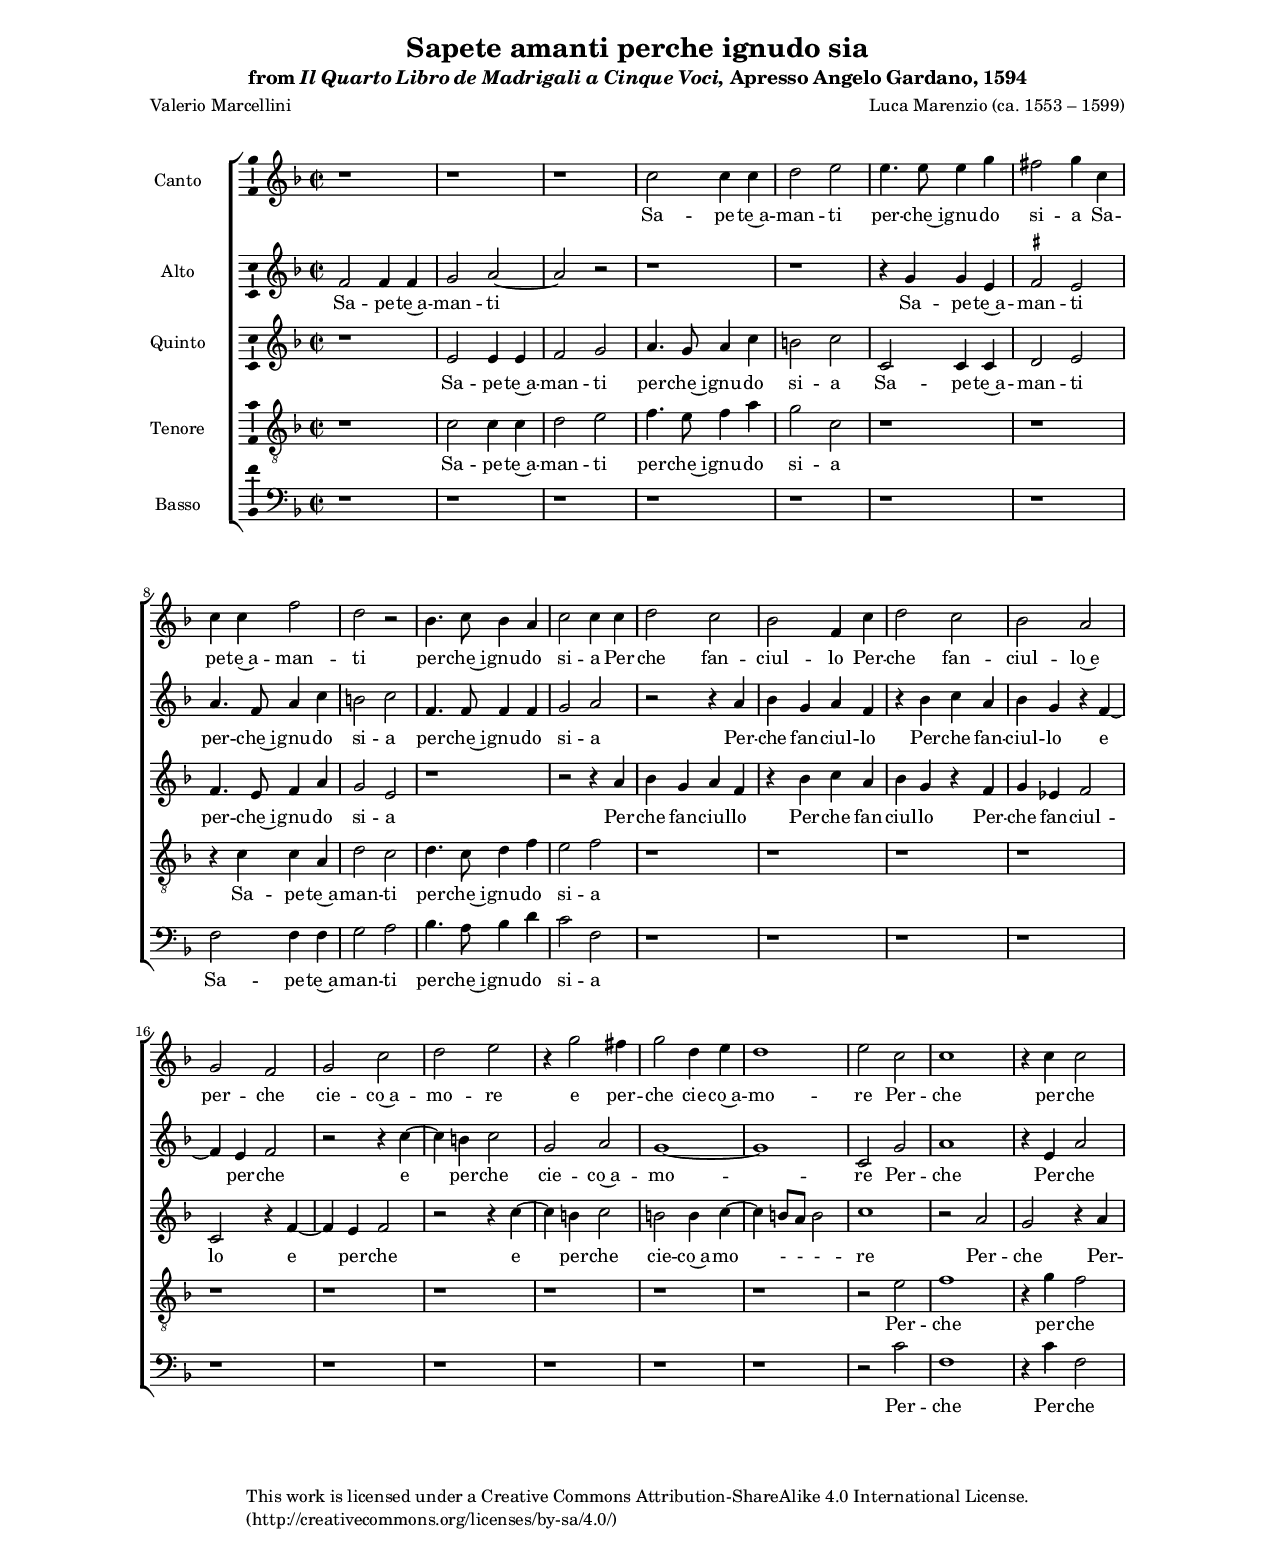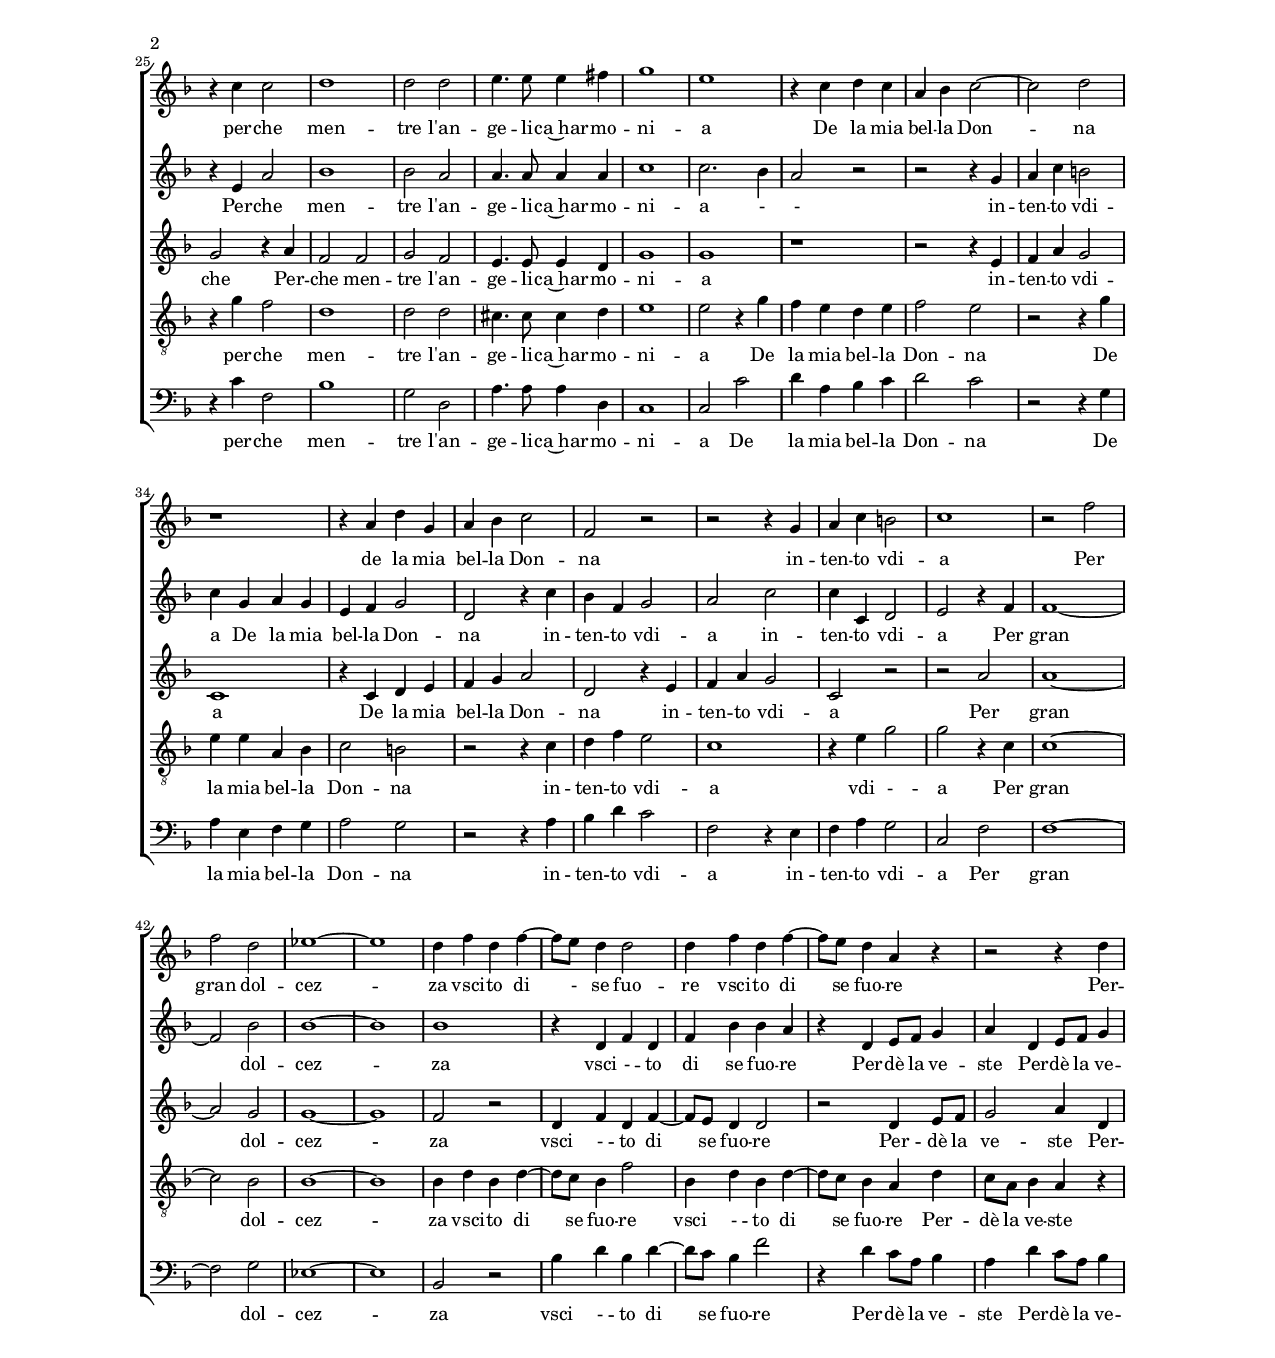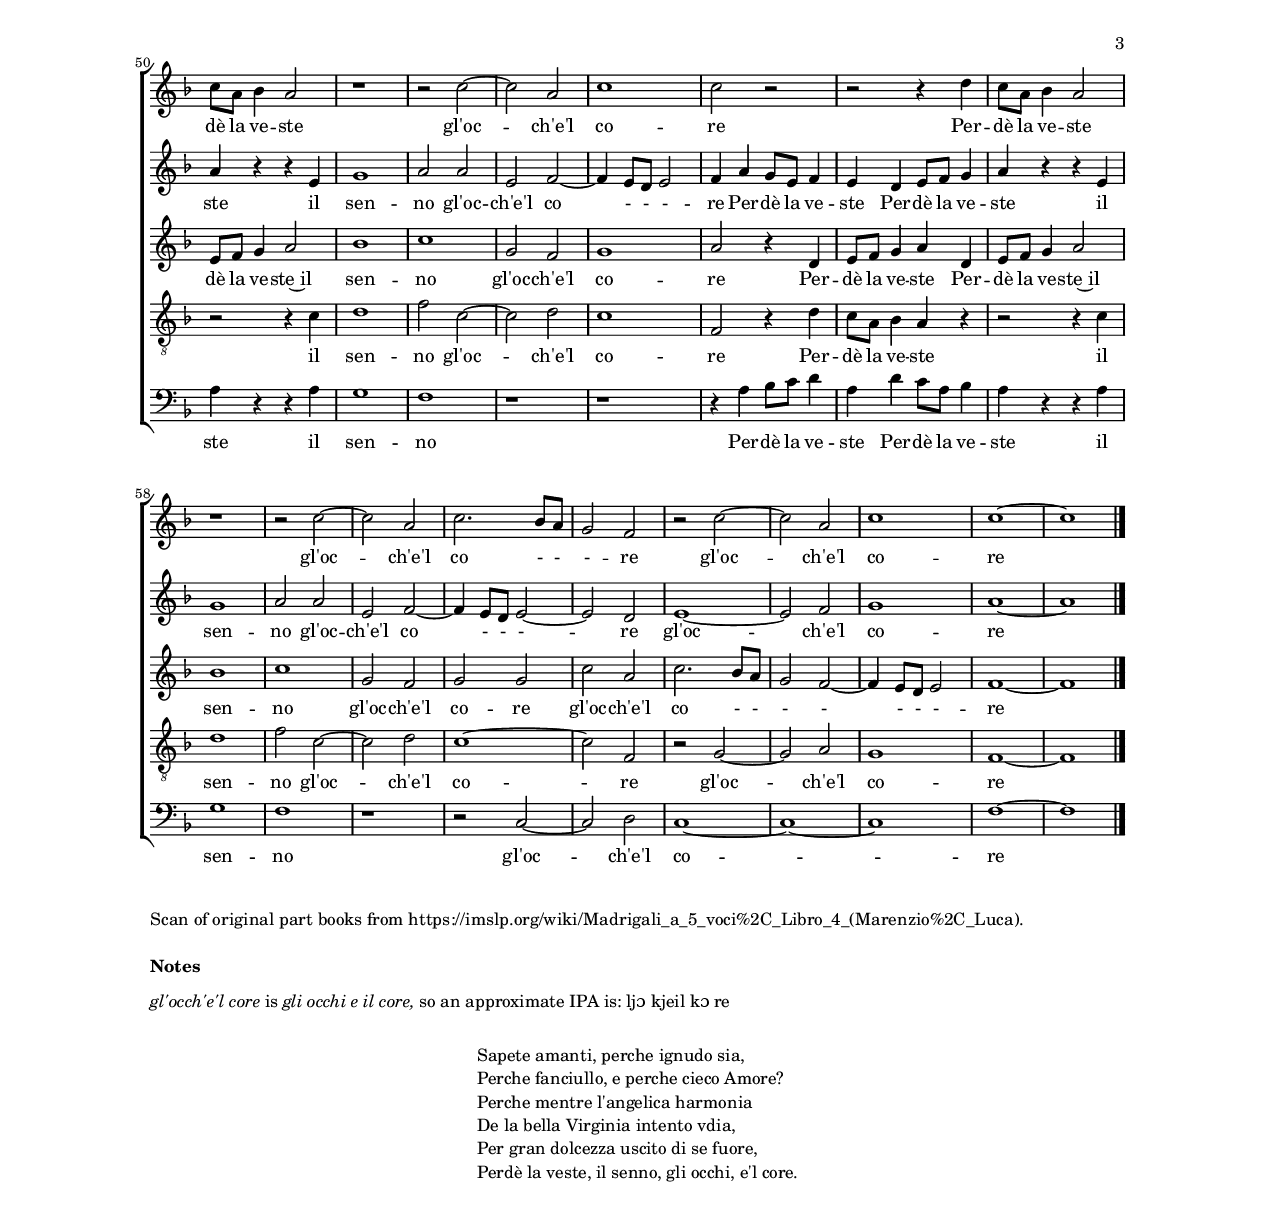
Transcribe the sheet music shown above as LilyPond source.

\language "english"

global = {
  \key f \major
  \time 2/2
}

ficta = { \once \set suggestAccidentals = ##t }

cantoNotes = {
  \transpose c' c' {
    \set Staff.instrumentName = #"Canto  "

    \clef "treble"
    \relative c'' {
      % line 1
      % Sapete
      r\breve r1 c2 c4 c4 d2 e2 e4. e8 e4 g4 fs2 g4
      % Sapete
      c,4 c4 c4 f2 d2
      r2 bf4. c8 bf4 a4 c2 c4
      % Perche
      c4 d2 c2

      % line 2
      bf2 f4 c'4 d2 c2 bf2 a2 g2 f2 g2 c2 d2 e2
      % e perche
      r4 g2 fs4 g2 d4 e4 d1 e2
      % Perche
      c2 c1
      r4 c4 c2
      r4 c4 c2 d1 d2 d2

      % line 3
      e4. e8 e4 fs4 g1 e1
      % De la mia
      r4 c4 d4 c4 a4 bf4 c1 d2
      % de la mia
      r1 r4 a4 d4 g,4 a4 bf4 c2 f,2
      % intento 
      r2 r2 r4 g4 a4 c4 b2 c1
      % Per gran
      r2 f2 f2 d2

      % line 4
      ef\breve d4 f4 d4 f4. e8 d4 d2 d4 f4 d4 f4. e8 d4 a4 r4
      % Perdè la veste
      r2 r4 d4 c8 a8 bf4 a2
      % gl'occh'e'l core
      r1 r2 c1 a2 c1 c2
      % Perdè la veste
      r2 r2 r4 d4 c8 a8 bf4 a2
      r1

      % line 5
      % gl'occh'e'l core
      r2 c1 a2 c2. bf8 a8 g2 f2
      % gl'occh'
      r2 c'1 a2 c1 c\breve
    }
    \override Staff.BarLine.transparent = ##f
    \bar "|."
  }
}

cantoLyrics = \lyricmode {
  % line 1
  Sa -- pe -- te~a -- man -- ti per -- che~i -- gnu -- do si -- a
  Sa -- pe -- te~a -- man -- ti
  per -- che~i -- gnu -- do si -- a
  Per -- che fan --

  % line 2
  ciul -- lo Per -- che fan -- ciul -- lo~e
  per -- che cie -- co~a -- mo -- re
  e per -- che cie -- co~a -- mo -- re
  Per -- che
  per -- che
  per -- che men -- tre l'an --

  % line 3
  ge -- li -- ca~har -- mo -- ni -- a
  De la mia bel -- la Don -- na
  de la mia bel -- la Don -- na
  in -- ten -- to vdi -- a
  Per gran dol --

  % line 4
  cez -- za vsci -- to di - se fuo -- re
  vsci -- to di se fuo -- re
  Per -- dè la ve -- ste
  gl'oc -- ch'e'l co -- re
  Per -- dè la ve -- ste

  % line 5
  gl'oc -- ch'e'l co - - - -- re
  gl'oc -- ch'e'l co -- re
}

altoNotes = {
  \transpose c' c' {
    \set Staff.instrumentName = #"Alto  "

    \clef "treble"
    \relative c' {
      % line 1
      % Sapete amanti
      f2 f4 f4 g2 a1
      r2 r1 r1 r4 g4 g4 e4 \ficta fs2 e2
      % perche ignudo
      a4. f8 a4 c4 b2 c2
      % perche ignudo
      f,4. f8 f4 f4 g2 a2
      % Per-
      r2 r4 a4

      % line 2
      % -che fanciullo
      bf4 g4 a4 f4
      % Perche
      r4 bf4 c4 a4 bf4 g4
      % e perche
      r4 f2 e4 f2
      % e perche
      r2 r4 c'2 b4 c2 g2 a2 g\breve c,2
      % Perche
      g'2 a1
      r4 e4 a2
      % Perche mentre
      r4 e4 a2 bf1 bf2 a2

      % line 3
      a4. a8 a4 a4 c1 c2. bf4 a2
      % intento vdia
      r2 r2 r4 g4 a4 c4 b2 c4
      % De la mia
      g4 a4 g4 e4 f4 g2 d2
      % intento vdia
      r4 c'4 bf4 f4 g2 a2 c2 c4 c,4 d2 e2
      % Per
      r4 f4

      % line 4
      % gran dolcezza
      f1. bf2 bf\breve bf1
      % vscito di se fuore
      r4 d,4 f4 d4 f4 bf4 bf4 a4
      % Perdè la veste
      r4 d,4 e8 f8 g4 a4 d,4 e8 f8 g4 a4 r4
      % il senno
      r4 e4 g1 a2 a2 e2 f2. e8 d8 e2 f4
      % Per-
      a4

      % line 5
      % de la veste
      g8 e8 f4 e4 d4 e8 f8 g4 a4 r4
      % il fenno
      r4 e4 g1 a2 a2 e2 f2. e8 d8 e1 d2 e1. f2 g1 a\breve
    }
  }
}

altoLyrics = \lyricmode {
  % line 1
  Sa -- pe -- te~a -- man -- ti
  Sa -- pe -- te~a -- man -- ti
  per -- che~i -- gnu -- do si -- a
  per -- che~i -- gnu -- do si -- a
  Per --

  % line 2
  che fan -- ciul -- lo
  Per -- che fan -- ciul -- lo
  e per -- che
  e per -- che cie -- co~a -- mo -- re
  Per -- che
  Per -- che
  Per -- che men -- tre l'an --

  % line 3
  ge -- li -- ca~har -- mo -- ni -- a - -
  in -- ten -- to vdi -- a
  De la mia bel -- la Don -- na
  in -- ten -- to vdi -- a
  in -- ten -- to vdi -- a
  Per

  % line 4
  gran dol -- cez -- za
  vsci - -- to di se fuo -- re
  Per -- dè la ve -- ste
  Per -- dè la ve -- ste
  il sen -- no gl'oc -- ch'e'l co - - - -- re
  Per --

  % line 5
  dè la ve -- ste
  Per -- dè la ve -- ste
  il sen -- no gl'oc -- ch'e'l co - - - -- re
  gl'oc -- ch'e'l co -- re
}

tenoreNotes = {
  \transpose c' c' {
    \set Staff.instrumentName = #"Tenore  "

    \clef "treble_8"
    \relative c' {
      % line 1
      r1
      % Sapete amanti
      c2 c4 c4 d2 e2 f4. e8 f4 a4 g2 c,2
      r\breve r4 c4 c4 a4 d2 c2 d4. c8 d4 f4 e2 f2
      r1 r\breve*2 r\breve*2 r1

      % line 2
      % Perche
      r2 e2 f1
      r4 g4 f2
      % perche mentre
      r4 g4 f2 d1 d2 d2 cs4. cs8 cs4 d4 e1 e2
      % De la mio bella
      r4 g4 f4 e4 d4 e4 f2 e2
      r2 r4 g4 e4 e4 a,4 bf4 c2 b2

      % line 3
      % intento vdia
      r2 r4 c4 d4 f4 e2 c1
      r4 e4 g2 g2
      % Per gran
      r4 c,4 c1. bf2
      bf\breve
      bf4 d4 bf4 d4. c8 bf4 f'2 bf,4 d4 bf4 d4. c8 bf4
          a4 d4 c8 a8 bf4 a4 r4
      % il
      r2 r4 c4

      % line 4
      % senno
      d1 f2 c1 d2 c1 f,2
      % Perdè la veste
      r4 d'4 c8 a8 bf4 a4 r4
      r2 r4 c4 d1 f2 c1 d2 c1. f,2
      r2 g1 a2 g1 f\breve
    }
  }
}

tenoreLyrics = \lyricmode {
  % line 1
  Sa -- pe -- te~a -- man -- ti
  per -- che~i -- gnu -- do si -- a
  Sa -- pe -- te~a -- man -- ti
  per -- che~i -- gnu -- do si -- a

  % line 2
  Per -- che
  per -- che
  per -- che men -- tre l'an -- ge -- li -- ca~har -- mo -- ni -- a
  De la mia bel -- la Don -- na
  De la mia bel -- la Don -- na

  % line 3
  in -- ten -- to vdi -- a
  vdi - -- a
  Per gran dol -- cez -- za
  vsci -- to di se fuo -- re
  vsci - -- to di se fuo -- re
  Per -- dè la ve -- ste
  il

  % line 4
  sen -- no gl'oc -- ch'e'l co -- re
  Per -- dè la ve -- ste
  il sen -- no gl'oc -- ch'e'l co -- re
  gl'oc -- ch'e'l co -- re
}

bassoNotes = {
  \transpose c' c' {
    \set Staff.instrumentName = #"Basso  "

    \clef "bass"
    \relative c {
      % line 1
      r\breve*2 r\breve r1
      % Sapate amani
      f2 f4 f4 g2 a2 bf4. a8 bf4 d4 c2 f,2
      r1 r\breve*2 r\breve*2 r1
      % Perche
      r2 c'2 f,1
      r4 c'4 f,2
      r4 c'4 f,2 bf1 g2 d2
      
      % line 2
      % gelica harmonia
      a'4. a8 a4 d,4 c1 c2
      % De la mia bella
      c'2 d4 a4 bf4 c4 d2 c2
      r2 r4 g4 a4 e4 f4 g4 a2 g2
      % intento
      r2 r4 a4 bf4 d4 c2 f,2
      r4 e4 f4 a4 g2 c,2
      % Per
      f2

      % line 3
      % gran dolcezza
      f1. g2
      ef\breve bf2
      % vscito
      r2 bf'4 d4 bf4 d4. c8 bf4 f'2
      % Perdè la veste
      r4 d4 c8 a8 bf4 a4 d4 c8 a8 bf4 a4 r4
      % il senno
      r4 a4 g1 f1
      r\breve r4 a4 bf8 c8 d4 a4 d4 c8 a8 bf4

      % line 4
      a4 r4
      r4 a4 g1 f1
      r1 r2 c1 d2 c\breve. f\breve
    }
  }
}

bassoLyrics = \lyricmode {
  % line 1
  Sa -- pe -- te~a -- man -- ti
  per -- che~i -- gnu -- do si -- a
  Per -- che
  Per -- che
  per -- che men -- tre l'an --

  % line 2
  ge -- li -- ca~har -- mo -- ni -- a
  De la mia bel -- la Don -- na
  De la mia bel -- la Don -- na
  in -- ten -- to vdi -- a
  in -- ten -- to vdi -- a
  Per

  % line 3
  gran dol -- cez -- za
  vsci - -- to di se fuo -- re
  Per -- dè la ve -- ste
  Per -- dè la ve -- ste
  il sen -- no
  Per -- dè la ve -- ste
  Per -- dè la ve -- ste

  % line 4
  il sen -- no gl'oc -- ch'e'l co -- re
}

quintoNotes = {
  \transpose c' c' {
    \set Staff.instrumentName = #"Quinto  "

    \clef "treble"
    \relative c' {
      % line 1
      r1 e2 e4 e4 f2 g2 a4. g8 a4 c4 b2 c2
      % Sapete amanti
      c,2 c4 c4 d2 e2 f4. e8 f4 a4 g2 e2
      r1 r2 r4 a4
      
      % line 2
      % che fanciullo
      bf4 g4 a4 f4
      r4 bf4 c4 a4 bf4 g4
      % Perche fanciullo
      r4 f4 g4 ef4 f2 c2
      r4 f2 e4 f2
      r2 r4 c'2 b4 c2 b2 b4 c2 b8 a8 b2 c1
      r2 a2

      % line 3
      g2
      r4 a4 g2
      r4 a4 f2 f2 g2 f2 e4. e8 e4 d4 g1 g1
      % intento
      r1 r2 r4 e4 f4 a4 g2 c,1
      % De la mia bella
      r4 c4 d4 e4 f4 g4 a2 d,2
      r4 e4

      % line 4
      f4 a4 g2 c,2
      % Per gran dolcezza
      r2 r2 a'2 a1. g2
      g\breve f2
      % vscito
      r2 d4 f4 d4 f4. e8 d4 d2
      % Perdè la veste
      r2 d4 e8 f8 g2 a4 d,4 e8 f8 g4 a2 bf1 c1 g2 f2 g1

      % line 5
      a2
      r4 d,4 e8 f8 g4 a4 d,4 e8 f8 g4 a2 bf1 c1 g2 f2 g2 g2
          c2 a2 c2. bf8 a8 g2 f2. e8 d8 e2 f\breve
    }
  }
}

quintoLyrics = \lyricmode {
  % line 1
  Sa -- pe -- te~a -- man -- ti per -- che~i -- gnu -- do si -- a
  Sa -- pe -- te~a -- man -- ti per -- che~i -- gnu -- do si -- a
  Per --

  % line 2
  che fan -- ciul -- lo
  Per -- che fan -- ciul -- lo
  Per -- che fan -- ciul -- lo
  e per -- che
  e per -- che cie -- co~a -- mo - - - -- re
  Per --

  % line 3
  che
  Per -- che
  Per -- che men -- tre l'an -- ge -- li -- ca~har -- mo -- ni -- a
  in -- ten -- to vdi -- a
  De la mia bel -- la Don -- na
  in --

  % line 4
  ten -- to vdi -- a
  Per gran dol -- cez -- za
  vsci - -- to di se fuo -- re
  Per -- dè la ve -- ste
  Per -- dè la ve -- ste~il sen -- no gl'oc -- ch'e'l co --

  % line 5
  re
  Per -- dè la ve -- ste
  Per -- dè la ve -- ste~il sen -- no gl'oc -- ch'e'l co -- re
  gl'oc -- ch'e'l co - - - - - - - -- re
}

\header{
  title = "Sapete amanti perche ignudo sia"
  subtitle = \markup { from \italic { Il Quarto Libro de Madrigali a Cinque Voci, } Apresso Angelo Gardano, 1594 }
  composer = "Luca Marenzio (ca. 1553 – 1599)"
  %arranger = ""
  poet = "Valerio Marcellini"
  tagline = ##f
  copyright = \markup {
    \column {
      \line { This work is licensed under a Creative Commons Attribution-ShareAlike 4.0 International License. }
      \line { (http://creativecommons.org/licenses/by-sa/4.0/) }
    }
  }
}

#(set-global-staff-size 15)

\paper {
  #(include-special-characters) % So we can use HTML entities.
  #(set-paper-size "letter")

  left-margin = 1\in
  right-margin = 1\in
  top-margin = 0.5\in
  bottom-margin = 0.5\in

  ragged-bottom = ##t
  system-system-spacing #'basic-distance = 15
}

\markup { \vspace #1 }

\score {
  \new ChoirStaff = choirStaff <<
    \new Voice = "cantoNotes" \with {
      \remove "Note_heads_engraver"
      \consists "Completion_heads_engraver"
      \remove "Rest_engraver"
      \consists "Completion_rest_engraver"
    } << \global \cantoNotes >>
    \new Lyrics = "cantoLyrics"
      \lyricsto cantoNotes { \cantoLyrics }

    \new Voice = "altoNotes" \with {
      \remove "Note_heads_engraver"
      \consists "Completion_heads_engraver"
      \remove "Rest_engraver"
      \consists "Completion_rest_engraver"
    } << \global \altoNotes >>
    \new Lyrics = "altoLyrics" \lyricsto altoNotes { \altoLyrics }

    \new Voice = "quintoNotes" \with {
      \remove "Note_heads_engraver"
      \consists "Completion_heads_engraver"
      \remove "Rest_engraver"
      \consists "Completion_rest_engraver"
    } << \global \quintoNotes >>
    \new Lyrics = "quintoLyrics"
      \lyricsto quintoNotes { \quintoLyrics }

    \new Voice = "tenoreNotes" \with {
      \remove "Note_heads_engraver"
      \consists "Completion_heads_engraver"
      \remove "Rest_engraver"
      \consists "Completion_rest_engraver"
    } << \global \tenoreNotes >>
    \new Lyrics = "tenoreLyrics" \lyricsto tenoreNotes { \tenoreLyrics }

    \new Voice = "bassoNotes" \with {
      \remove "Note_heads_engraver"
      \consists "Completion_heads_engraver"
      \remove "Rest_engraver"
      \consists "Completion_rest_engraver"
    } << \global \bassoNotes >>
    \new Lyrics = "bassoLyrics" \lyricsto bassoNotes { \bassoLyrics }
  >>

  \layout {
    \context {
      \Score

      % incipit should not start with a start delimiter
      \remove "System_start_delimiter_engraver"
    }

    \context {
      \Voice

      \consists "Ambitus_engraver"

      % The command below can be commented out in
      % short scores, but especially for large scores you
      % will typically yield better line breaking and improve
      % overall spacing if you do not comment the command out.

      \remove "Forbid_line_break_engraver"
    }
  }
  \midi { \tempo 2 = 80 }
}

\markuplist {
  \vspace #1
  \column {
    \line { Scan of original part books from https://imslp.org/wiki/Madrigali_a_5_voci%2C_Libro_4_(Marenzio%2C_Luca). }
    \vspace #1
    \line { \bold Notes }
    \vspace #0.5
    \line { \italic { gl'occh'e'l core } is \italic { gli occhi e il core, } so an approximate IPA is: ljɔ kjeil kɔ re }
  }
}

\markup {
  \vspace #2
  \fill-line {
    \hspace #1
    \column {
      \line { Sapete amanti, perche ignudo sia, }
      \line { Perche fanciullo, e perche cieco Amore? }
      \line { Perche mentre l'angelica harmonia }
      \line { De la bella Virginia intento vdia, }
      \line { Per gran dolcezza uscito di se fuore, }
      \line { Perdè la veste, il senno, gli occhi, e'l core. }
    }
    \hspace #1
  }
}

% From reverse of page 191 of:
%
% De le rime di diuersi nobili poeti toscani, raccolte da m. Dionigi
% Atanagi, libro primo. Con vna tauola del medesimo, ne la quale,
% oltre molte altre cose degne di notitia, taluolta si dichiarano
% alcune cose pertinenti a la lingua toscana, et a l'arte del poetare.
%
% Venetia, appresso Lodovico Avanzo, 1565.
%
% http://lyra.unil.ch/books/18
%
% Sapete amanti, perche ignudo sia,
% Perche fanciullo, e perche cieco Amore?
% Perche mentre l'angelica harmonia
% De la bella Virginia intento vdia,
% Per gran dolcezza uscito di se fuore,
% Perdè la veste, il senno, gli occhi, e'l core.

\version "2.18.2"  % necessary for upgrading to future LilyPond versions.
